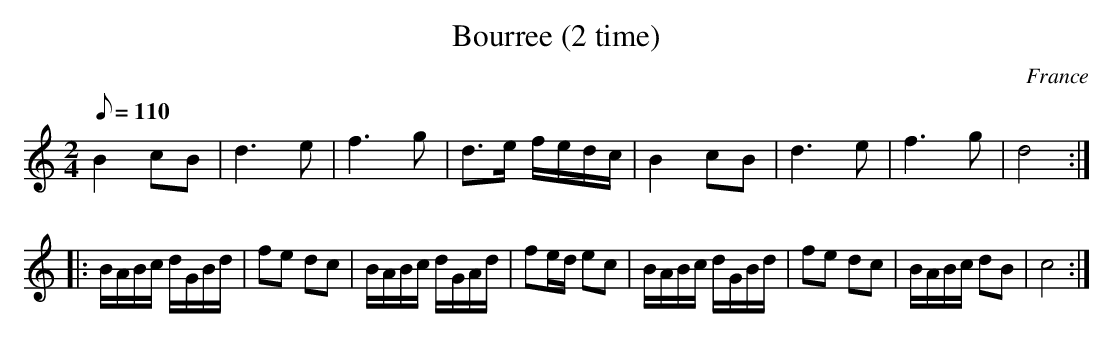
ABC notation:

X:1
T:Bourree (2 time)
L:1/8
M:2/4
O:France
Q:110
K:C
B2 cB|d3 e|f3 g|d>e f/2e/2d/2c/2|B2cB|d3 e|f3 g|d4:|
L:1/16
|:BABc dGBd|f2e2 d2c2|BABc dGAd|f2ed e2c2|BABc dGBd|f2e2 d2c2|BABc d2B2|c8:|
